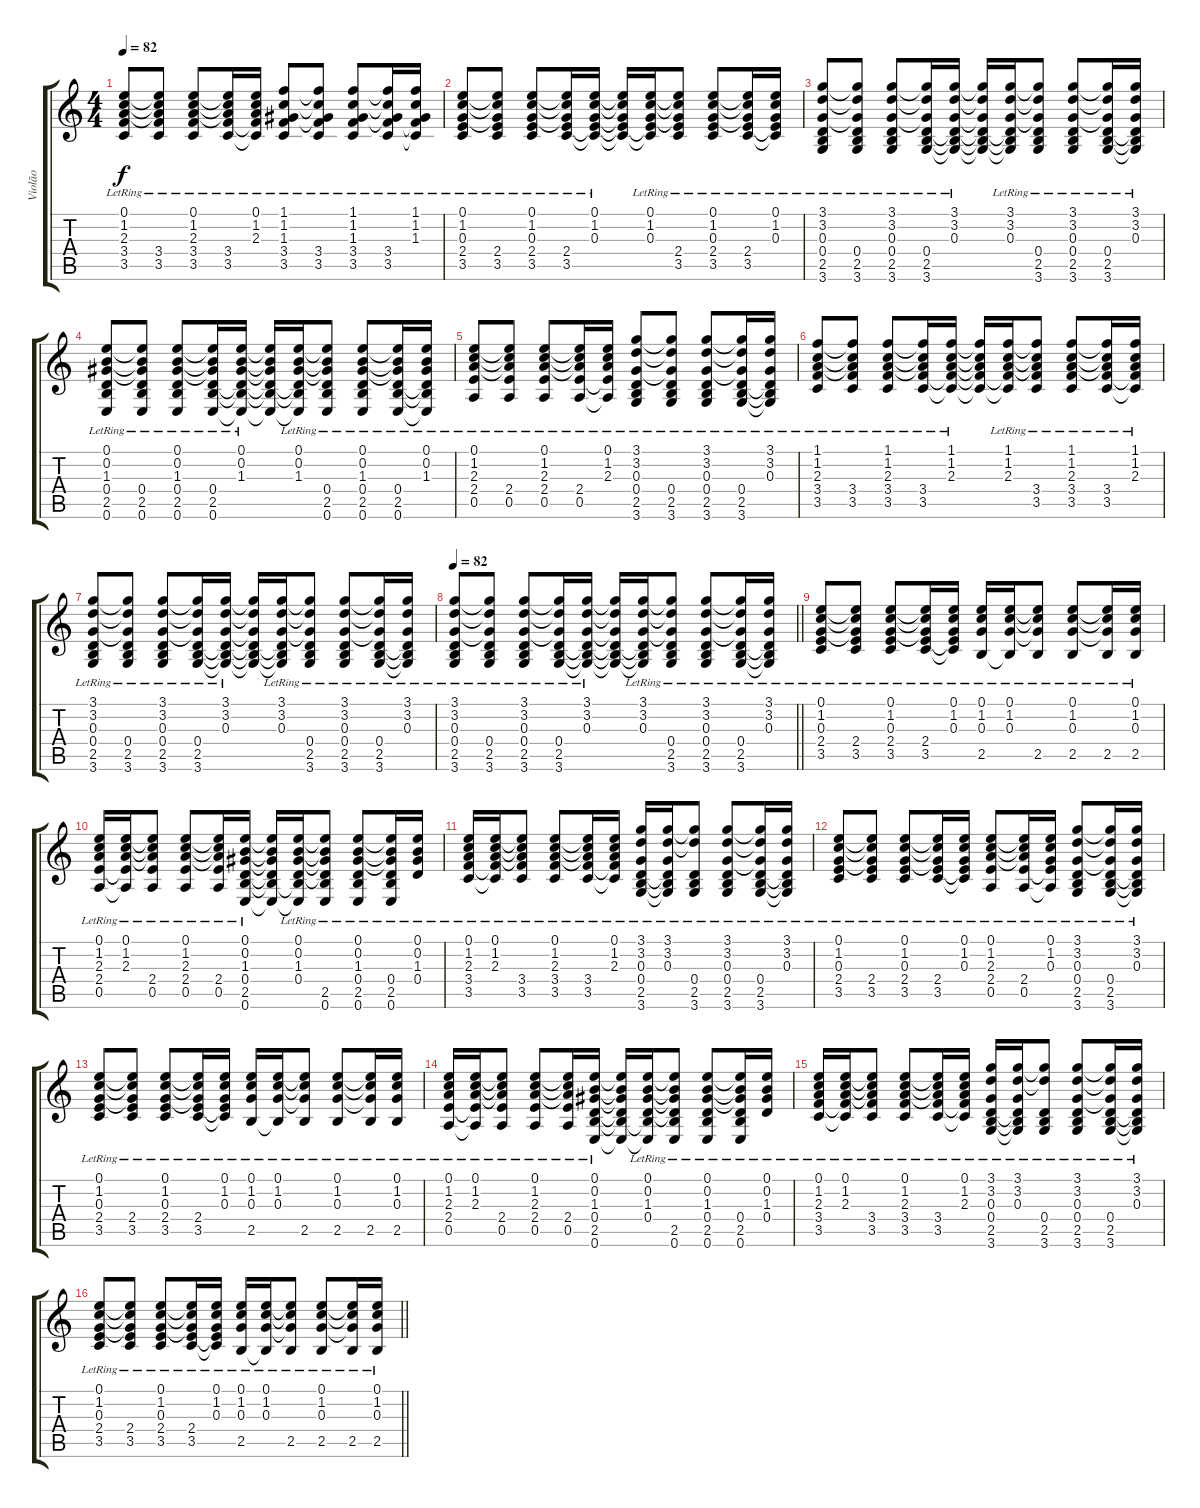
\track ("Violão" "Violão") {instrument acousticguitarsteel}
\staff {score tabs}
\tuning (E4 B3 G3 D3 A2 E2) {hide}
\ts (4 4)
\tempo 82
\clef g2
\ks c
(0.1{lr} 1.2{lr} 2.3{lr} 3.4{lr} 3.5{lr}).8{dy f} (0.1{t} 1.2{t} 2.3{t} 3.4{lr} 3.5{lr}).8 (0.1{lr} 1.2{lr} 2.3{lr} 3.4{lr} 3.5{lr}).8 (0.1{t} 1.2{t} 2.3{t} 3.4{lr} 3.5{lr}).16 (0.1{lr} 1.2{lr} 2.3{lr} 3.4{t} 3.5{t}).16 (1.1{lr} 1.2{lr} 1.3{lr} 3.4{lr} 3.5{lr}).8 (1.1{t} 1.2{t} 1.3{t} 3.4{lr} 3.5{lr}).8 (1.1{lr} 1.2{lr} 1.3{lr} 3.4{lr} 3.5{lr}).8 (1.1{t} 1.2{t} 1.3{t} 3.4{lr} 3.5{lr}).16 (1.1{lr} 1.2{lr} 1.3{lr} 3.4{t} 3.5{t}).16 |
(0.1{lr} 1.2{lr} 0.3{lr} 2.4{lr} 3.5{lr}).8 (0.1{t} 1.2{t} 0.3{t} 2.4{lr} 3.5{lr}).8 (0.1{lr} 1.2{lr} 0.3{lr} 2.4{lr} 3.5{lr}).8 (0.1{t} 1.2{t} 0.3{t} 2.4{lr} 3.5{lr}).16 (0.1{lr} 1.2{lr} 0.3{lr} 2.4{t} 3.5{t}).16 (0.1{t} 1.2{t} 0.3{t} 2.4{t} 3.5{t}).16 (0.1{lr} 1.2{lr} 0.3{lr} 2.4{t} 3.5{t}).16 (0.1{t} 1.2{t} 0.3{t} 2.4{lr} 3.5{lr}).8 (0.1{lr} 1.2{lr} 0.3{lr} 2.4{lr} 3.5{lr}).8 (0.1{t} 1.2{t} 0.3{t} 2.4{lr} 3.5{lr}).16 (0.1{lr} 1.2{lr} 0.3{lr} 2.4{t} 3.5{t}).16 |
(3.1{lr} 3.2{lr} 0.3{lr} 0.4{lr} 2.5{lr} 3.6{lr}).8 (3.1{t} 3.2{t} 0.3{t} 0.4{lr} 2.5{lr} 3.6{lr}).8 (3.1{lr} 3.2{lr} 0.3{lr} 0.4{lr} 2.5{lr} 3.6{lr}).8 (3.1{t} 3.2{t} 0.3{t} 0.4{lr} 2.5{lr} 3.6{lr}).16 (3.1{lr} 3.2{lr} 0.3{lr} 0.4{t} 2.5{t} 3.6{t}).16 (3.1{t} 3.2{t} 0.3{t} 0.4{t} 2.5{t} 3.6{t}).16 (3.1{lr} 3.2{lr} 0.3{lr} 0.4{t} 2.5{t} 3.6{t}).16 (3.1{t} 3.2{t} 0.3{t} 0.4{lr} 2.5{lr} 3.6{lr}).8 (3.1{lr} 3.2{lr} 0.3{lr} 0.4{lr} 2.5{lr} 3.6{lr}).8 (3.1{t} 3.2{t} 0.3{t} 0.4{lr} 2.5{lr} 3.6{lr}).16 (3.1{lr} 3.2{lr} 0.3{lr} 0.4{t} 2.5{t} 3.6{t}).16 |
(0.1{lr} 0.2{lr} 1.3{lr} 0.4{lr} 2.5{lr} 0.6{lr}).8 (0.1{t} 0.2{t} 1.3{t} 0.4{lr} 2.5{lr} 0.6{lr}).8 (0.1{lr} 0.2{lr} 1.3{lr} 0.4{lr} 2.5{lr} 0.6{lr}).8 (0.1{t} 0.2{t} 1.3{t} 0.4{lr} 2.5{lr} 0.6{lr}).16 (0.1{lr} 0.2{lr} 1.3{lr} 0.4{t} 2.5{t} 0.6{t}).16 (0.1{t} 0.2{t} 1.3{t} 0.4{t} 2.5{t} 0.6{t}).16 (0.1{lr} 0.2{lr} 1.3{lr} 0.4{t} 2.5{t} 0.6{t}).16 (0.1{t} 0.2{t} 1.3{t} 0.4{lr} 2.5{lr} 0.6{lr}).8 (0.1{lr} 0.2{lr} 1.3{lr} 0.4{lr} 2.5{lr} 0.6{lr}).8 (0.1{t} 0.2{t} 1.3{t} 0.4{lr} 2.5{lr} 0.6{lr}).16 (0.1{lr} 0.2{lr} 1.3{lr} 0.4{t} 2.5{t} 0.6{t}).16 |
(0.1{lr} 1.2{lr} 2.3{lr} 2.4{lr} 0.5{lr}).8 (0.1{t} 1.2{t} 2.3{t} 2.4{lr} 0.5{lr}).8 (0.1{lr} 1.2{lr} 2.3{lr} 2.4{lr} 0.5{lr}).8 (0.1{t} 1.2{t} 2.3{t} 2.4{lr} 0.5{lr}).16 (0.1{lr} 1.2{lr} 2.3{lr} 2.4{t} 0.5{t}).16 (3.1{lr} 3.2{lr} 0.3{lr} 0.4{lr} 2.5{lr} 3.6{lr}).8 (3.1{t} 3.2{t} 0.3{t} 0.4{lr} 2.5{lr} 3.6{lr}).8 (3.1{lr} 3.2{lr} 0.3{lr} 0.4{lr} 2.5{lr} 3.6{lr}).8 (3.1{t} 3.2{t} 0.3{t} 0.4{lr} 2.5{lr} 3.6{lr}).16 (3.1{lr} 3.2{lr} 0.3{lr} 0.4{t} 2.5{t} 3.6{t}).16 |
(1.1{lr} 1.2{lr} 2.3{lr} 3.4{lr} 3.5{lr}).8 (1.1{t} 1.2{t} 2.3{t} 3.4{lr} 3.5{lr}).8 (1.1{lr} 1.2{lr} 2.3{lr} 3.4{lr} 3.5{lr}).8 (1.1{t} 1.2{t} 2.3{t} 3.4{lr} 3.5{lr}).16 (1.1{lr} 1.2{lr} 2.3{lr} 3.4{t} 3.5{t}).16 (1.1{t} 1.2{t} 2.3{t} 3.4{t} 3.5{t}).16 (1.1{lr} 1.2{lr} 2.3{lr} 3.4{t} 3.5{t}).16 (1.1{t} 1.2{t} 2.3{t} 3.4{lr} 3.5{lr}).8 (1.1{lr} 1.2{lr} 2.3{lr} 3.4{lr} 3.5{lr}).8 (1.1{t} 1.2{t} 2.3{t} 3.4{lr} 3.5{lr}).16 (1.1{lr} 1.2{lr} 2.3{lr} 3.4{t} 3.5{t}).16 |
(3.1{lr} 3.2{lr} 0.3{lr} 0.4{lr} 2.5{lr} 3.6{lr}).8 (3.1{t} 3.2{t} 0.3{t} 0.4{lr} 2.5{lr} 3.6{lr}).8 (3.1{lr} 3.2{lr} 0.3{lr} 0.4{lr} 2.5{lr} 3.6{lr}).8 (3.1{t} 3.2{t} 0.3{t} 0.4{lr} 2.5{lr} 3.6{lr}).16 (3.1{lr} 3.2{lr} 0.3{lr} 0.4{t} 2.5{t} 3.6{t}).16 (3.1{t} 3.2{t} 0.3{t} 0.4{t} 2.5{t} 3.6{t}).16 (3.1{lr} 3.2{lr} 0.3{lr} 0.4{t} 2.5{t} 3.6{t}).16 (3.1{t} 3.2{t} 0.3{t} 0.4{lr} 2.5{lr} 3.6{lr}).8 (3.1{lr} 3.2{lr} 0.3{lr} 0.4{lr} 2.5{lr} 3.6{lr}).8 (3.1{t} 3.2{t} 0.3{t} 0.4{lr} 2.5{lr} 3.6{lr}).16 (3.1{lr} 3.2{lr} 0.3{lr} 0.4{t} 2.5{t} 3.6{t}).16 |
\tempo 82
\barLineRight lightlight
(3.1{lr} 3.2{lr} 0.3{lr} 0.4{lr} 2.5{lr} 3.6{lr}).8 (3.1{t} 3.2{t} 0.3{t} 0.4{lr} 2.5{lr} 3.6{lr}).8 (3.1{lr} 3.2{lr} 0.3{lr} 0.4{lr} 2.5{lr} 3.6{lr}).8 (3.1{t} 3.2{t} 0.3{t} 0.4{lr} 2.5{lr} 3.6{lr}).16 (3.1{lr} 3.2{lr} 0.3{lr} 0.4{t} 2.5{t} 3.6{t}).16 (3.1{t} 3.2{t} 0.3{t} 0.4{t} 2.5{t} 3.6{t}).16 (3.1{lr} 3.2{lr} 0.3{lr} 0.4{t} 2.5{t} 3.6{t}).16 (3.1{t} 3.2{t} 0.3{t} 0.4{lr} 2.5{lr} 3.6{lr}).8 (3.1{lr} 3.2{lr} 0.3{lr} 0.4{lr} 2.5{lr} 3.6{lr}).8 (3.1{t} 3.2{t} 0.3{t} 0.4{lr} 2.5{lr} 3.6{lr}).16 (3.1{lr} 3.2{lr} 0.3{lr} 0.4{t} 2.5{t} 3.6{t}).16 |
(0.1{lr} 1.2{lr} 0.3{lr} 2.4{lr} 3.5{lr}).8 (0.1{t} 1.2{t} 0.3{t} 2.4{lr} 3.5{lr}).8 (0.1{lr} 1.2{lr} 0.3{lr} 2.4{lr} 3.5{lr}).8 (0.1{t} 1.2{t} 0.3{t} 2.4{lr} 3.5{lr}).16 (0.1{lr} 1.2{lr} 0.3{lr} 2.4{t} 3.5{t}).16 (0.1{lr} 1.2{lr} 0.3{lr} 2.5{lr}).16 (0.1{lr} 1.2{lr} 0.3{lr} 2.5{t}).16 (0.1{t} 1.2{t} 0.3{t} 2.5{lr}).8 (0.1{lr} 1.2{lr} 0.3{lr} 2.5{lr}).8 (0.1{t} 1.2{t} 0.3{t} 2.5{lr}).16 (0.1{lr} 1.2{lr} 0.3{lr} 2.5{lr}).16 |
(0.1{lr} 1.2{lr} 2.3{lr} 2.4{lr} 0.5{lr}).16 (0.1{lr} 1.2{lr} 2.3{lr} 2.4{t} 0.5{t}).16 (0.1{t} 1.2{t} 2.3{t} 2.4{lr} 0.5{lr}).8 (0.1{lr} 1.2{lr} 2.3{lr} 2.4{lr} 0.5{lr}).8 (0.1{t} 1.2{t} 2.3{t} 2.4{lr} 0.5{lr}).16 (0.1{lr} 0.2{lr} 1.3{lr} 0.4{lr} 2.5{lr} 0.6{lr}).16 (0.1{t} 0.2{t} 1.3{t} 0.4{t} 2.5{t} 0.6{t}).16 (0.1{lr} 0.2{lr} 1.3{lr} 0.4{lr} 2.5{t} 0.6{t}).16 (0.1{t} 0.2{t} 1.3{t} 0.4{t} 2.5{lr} 0.6{lr}).8 (0.1{lr} 0.2{lr} 1.3{lr} 0.4{lr} 2.5{lr} 0.6{lr}).8 (0.1{t} 0.2{t} 1.3{t} 0.4{lr} 2.5{lr} 0.6{lr}).16 (0.1{lr} 0.2{lr} 1.3{lr} 0.4{lr}).16 |
(0.1{lr} 1.2{lr} 2.3{lr} 3.4{lr} 3.5{lr}).16 (0.1{lr} 1.2{lr} 2.3{lr} 3.4{t} 3.5{t}).16 (0.1{t} 1.2{t} 2.3{t} 3.4{lr} 3.5{lr}).8 (0.1{lr} 1.2{lr} 2.3{lr} 3.4{lr} 3.5{lr}).8 (0.1{t} 1.2{t} 2.3{t} 3.4{lr} 3.5{lr}).16 (0.1{lr} 1.2{lr} 2.3{lr} 3.4{t} 3.5{t}).16 (3.1{lr} 3.2{lr} 0.3{lr} 0.4{lr} 2.5{lr} 3.6{lr}).16 (3.1{lr} 3.2{lr} 0.3{lr} 0.4{t} 2.5{t} 3.6{t}).16 (3.1{t} 3.2{t} 0.4{lr} 2.5{lr} 3.6{lr}).8 (3.1{lr} 3.2{lr} 0.3{lr} 0.4{lr} 2.5{lr} 3.6{lr}).8 (3.1{t} 3.2{t} 0.3{t} 0.4{lr} 2.5{lr} 3.6{lr}).16 (3.1{lr} 3.2{lr} 0.3{lr} 0.4{t} 2.5{t} 3.6{t}).16 |
(0.1{lr} 1.2{lr} 0.3{lr} 2.4{lr} 3.5{lr}).8 (0.1{t} 1.2{t} 0.3{t} 2.4{lr} 3.5{lr}).8 (0.1{lr} 1.2{lr} 0.3{lr} 2.4{lr} 3.5{lr}).8 (0.1{t} 1.2{t} 0.3{t} 2.4{lr} 3.5{lr}).16 (0.1{lr} 1.2{lr} 0.3{lr} 2.4{t} 3.5{t}).16 (0.1{lr} 1.2{lr} 2.3{lr} 2.4{lr} 0.5{lr}).8 (0.1{t} 1.2{t} 2.3{t} 2.4{lr} 0.5{lr}).16 (0.1{lr} 1.2{lr} 0.3{lr} 2.4{t} 0.5{t}).16 (3.1{lr} 3.2{lr} 0.3{lr} 0.4{lr} 2.5{lr} 3.6{lr}).8 (3.1{t} 3.2{t} 0.3{t} 0.4{lr} 2.5{lr} 3.6{lr}).16 (3.1{lr} 3.2{lr} 0.3{lr} 0.4{t} 2.5{t} 3.6{t}).16 |
(0.1{lr} 1.2{lr} 0.3{lr} 2.4{lr} 3.5{lr}).8 (0.1{t} 1.2{t} 0.3{t} 2.4{lr} 3.5{lr}).8 (0.1{lr} 1.2{lr} 0.3{lr} 2.4{lr} 3.5{lr}).8 (0.1{t} 1.2{t} 0.3{t} 2.4{lr} 3.5{lr}).16 (0.1{lr} 1.2{lr} 0.3{lr} 2.4{t} 3.5{t}).16 (0.1{lr} 1.2{lr} 0.3{lr} 2.5{lr}).16 (0.1{lr} 1.2{lr} 0.3{lr} 2.5{t}).16 (0.1{t} 1.2{t} 0.3{t} 2.5{lr}).8 (0.1{lr} 1.2{lr} 0.3{lr} 2.5{lr}).8 (0.1{t} 1.2{t} 0.3{t} 2.5{lr}).16 (0.1{lr} 1.2{lr} 0.3{lr} 2.5{lr}).16 |
(0.1{lr} 1.2{lr} 2.3{lr} 2.4{lr} 0.5{lr}).16 (0.1{lr} 1.2{lr} 2.3{lr} 2.4{t} 0.5{t}).16 (0.1{t} 1.2{t} 2.3{t} 2.4{lr} 0.5{lr}).8 (0.1{lr} 1.2{lr} 2.3{lr} 2.4{lr} 0.5{lr}).8 (0.1{t} 1.2{t} 2.3{t} 2.4{lr} 0.5{lr}).16 (0.1{lr} 0.2{lr} 1.3{lr} 0.4{lr} 2.5{lr} 0.6{lr}).16 (0.1{t} 0.2{t} 1.3{t} 0.4{t} 2.5{t} 0.6{t}).16 (0.1{lr} 0.2{lr} 1.3{lr} 0.4{lr} 2.5{t} 0.6{t}).16 (0.1{t} 0.2{t} 1.3{t} 0.4{t} 2.5{lr} 0.6{lr}).8 (0.1{lr} 0.2{lr} 1.3{lr} 0.4{lr} 2.5{lr} 0.6{lr}).8 (0.1{t} 0.2{t} 1.3{t} 0.4{lr} 2.5{lr} 0.6{lr}).16 (0.1{lr} 0.2{lr} 1.3{lr} 0.4{lr}).16 |
(0.1{lr} 1.2{lr} 2.3{lr} 3.4{lr} 3.5{lr}).16 (0.1{lr} 1.2{lr} 2.3{lr} 3.4{t} 3.5{t}).16 (0.1{t} 1.2{t} 2.3{t} 3.4{lr} 3.5{lr}).8 (0.1{lr} 1.2{lr} 2.3{lr} 3.4{lr} 3.5{lr}).8 (0.1{t} 1.2{t} 2.3{t} 3.4{lr} 3.5{lr}).16 (0.1{lr} 1.2{lr} 2.3{lr} 3.4{t} 3.5{t}).16 (3.1{lr} 3.2{lr} 0.3{lr} 0.4{lr} 2.5{lr} 3.6{lr}).16 (3.1{lr} 3.2{lr} 0.3{lr} 0.4{t} 2.5{t} 3.6{t}).16 (3.1{t} 3.2{t} 0.4{lr} 2.5{lr} 3.6{lr}).8 (3.1{lr} 3.2{lr} 0.3{lr} 0.4{lr} 2.5{lr} 3.6{lr}).8 (3.1{t} 3.2{t} 0.3{t} 0.4{lr} 2.5{lr} 3.6{lr}).16 (3.1{lr} 3.2{lr} 0.3{lr} 0.4{t} 2.5{t} 3.6{t}).16 |
\barLineRight lightlight
(0.1{lr} 1.2{lr} 0.3{lr} 2.4{lr} 3.5{lr}).8 (0.1{t} 1.2{t} 0.3{t} 2.4{lr} 3.5{lr}).8 (0.1{lr} 1.2{lr} 0.3{lr} 2.4{lr} 3.5{lr}).8 (0.1{t} 1.2{t} 0.3{t} 2.4{lr} 3.5{lr}).16 (0.1{lr} 1.2{lr} 0.3{lr} 2.4{t} 3.5{t}).16 (0.1{lr} 1.2{lr} 0.3{lr} 2.5{lr}).16 (0.1{lr} 1.2{lr} 0.3{lr} 2.5{t}).16 (0.1{t} 1.2{t} 0.3{t} 2.5{lr}).8 (0.1{lr} 1.2{lr} 0.3{lr} 2.5{lr}).8 (0.1{t} 1.2{t} 0.3{t} 2.5{lr}).16 (0.1{lr} 1.2{lr} 0.3{lr} 2.5{lr}).16
